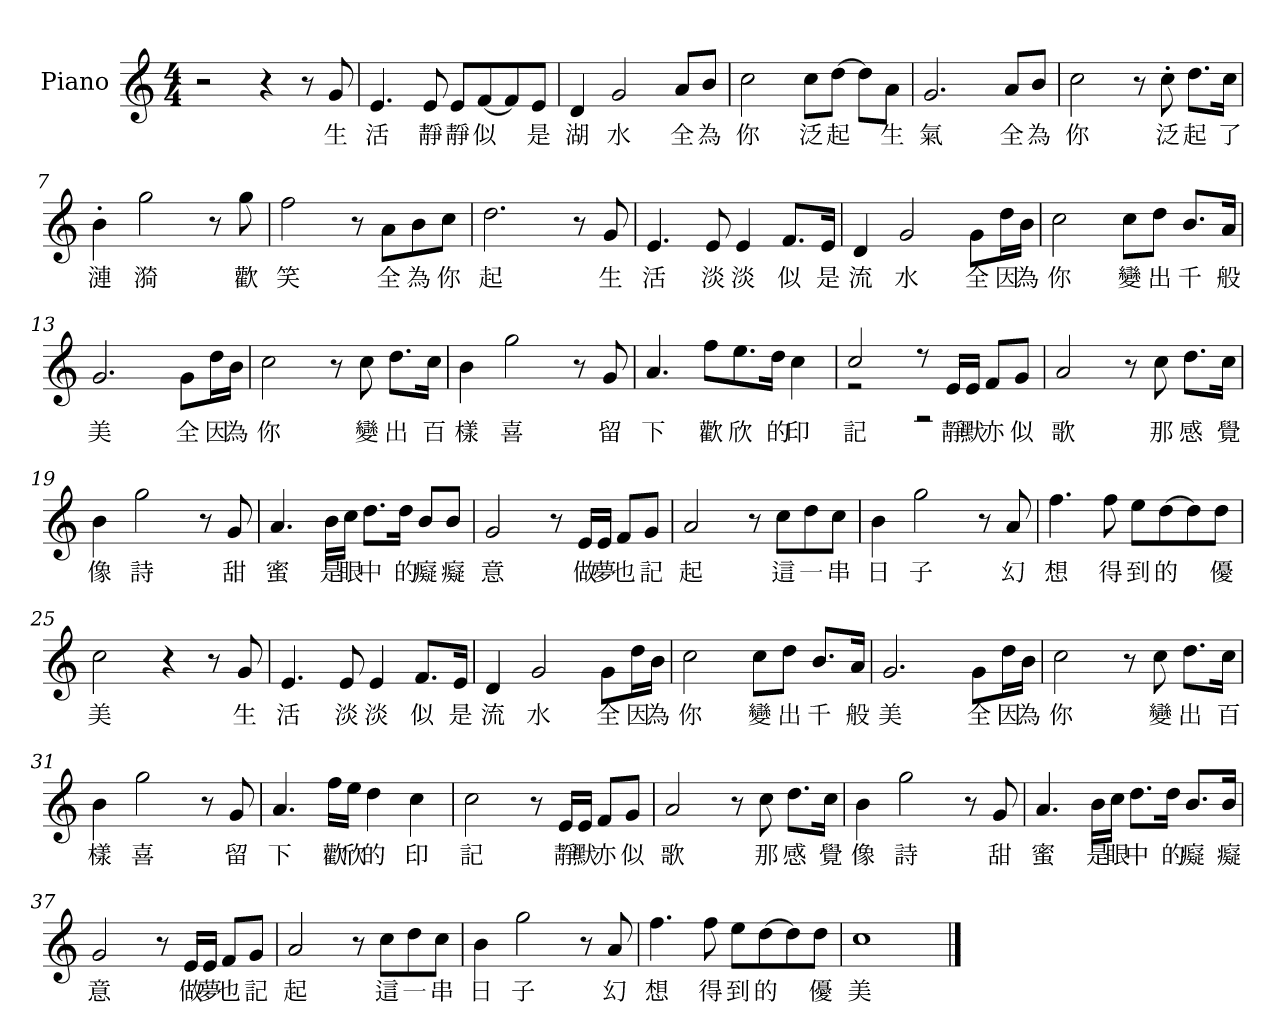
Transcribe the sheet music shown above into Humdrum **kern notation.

**kern	**text
*part1	*part1
*staff1	*staff1
*I"Piano	*
*I'Pno	*
*clefG2	*
*k[]	*
*M4/4	*
=1	=1
2r	.
4r	.
8r	.
!	!LO:LY:b
8g/	生
=2	=2
!	!LO:LY:b
4.e/	活
!	!LO:LY:b
8e/	靜
!	!LO:LY:b
8e/L	靜
!	!LO:LY:b
[8f/	似
8f/]	.
!	!LO:LY:b
8e/J	是
=3	=3
!	!LO:LY:b
4d/	湖
!	!LO:LY:b
2g/	水
!	!LO:LY:b
8a/L	全
!	!LO:LY:b
8b/J	為
=4	=4
!	!LO:LY:b
2cc\	你
!	!LO:LY:b
8cc\L	泛
!	!LO:LY:b
[8dd\J	起
8dd\L]	.
!	!LO:LY:b
8a\J	生
=5	=5
!	!LO:LY:b
2.g/	氣
!	!LO:LY:b
8a/L	全
!	!LO:LY:b
8b/J	為
!!LO:LB:g=z
=6	=6
!	!LO:LY:b
2cc\	你
8r	.
!	!LO:LY:b
8cc'>\	泛
!	!LO:LY:b
8.dd\L	起
!	!LO:LY:b
16cc\Jk	了
=7	=7
!	!LO:LY:b
4b'>\	漣
!	!LO:LY:b
2gg\	漪
8r	.
!	!LO:LY:b
8gg\	歡
=8	=8
!	!LO:LY:b
2ff\	笑
8r	.
!	!LO:LY:b
8a\L	全
!	!LO:LY:b
8b\	為
!	!LO:LY:b
8cc\J	你
=9	=9
!	!LO:LY:b
2.dd\	起
8r	.
!	!LO:LY:b
8g/	生
=10	=10
!	!LO:LY:b
4.e/	活
!	!LO:LY:b
8e/	淡
!	!LO:LY:b
4e/	淡
!	!LO:LY:b
8.f/L	似
!	!LO:LY:b
16e/Jk	是
!!LO:LB:g=z
=11	=11
!	!LO:LY:b
4d/	流
!	!LO:LY:b
2g/	水
!	!LO:LY:b
8g\L	全
!	!LO:LY:b
16dd\L	因
!	!LO:LY:b
16b\JJ	為
=12	=12
!	!LO:LY:b
2cc\	你
!	!LO:LY:b
8cc\L	變
!	!LO:LY:b
8dd\J	出
!	!LO:LY:b
8.b/L	千
!	!LO:LY:b
16a/Jk	般
=13	=13
!	!LO:LY:b
2.g/	美
!	!LO:LY:b
8g\L	全
!	!LO:LY:b
16dd\L	因
!	!LO:LY:b
16b\JJ	為
=14	=14
!	!LO:LY:b
2cc\	你
8r	.
!	!LO:LY:b
8cc\	變
!	!LO:LY:b
8.dd\L	出
!	!LO:LY:b
16cc\Jk	百
=15	=15
!	!LO:LY:b
4b\	樣
!	!LO:LY:b
2gg\	喜
8r	.
!	!LO:LY:b
8g/	留
!!LO:LB:g=z
=16	=16
!	!LO:LY:b
4.a/	下
!	!LO:LY:b
8ff\L	歡
!	!LO:LY:b
8.ee\	欣
!	!LO:LY:b
16dd\Jk	的
!	!LO:LY:b
4cc\	印
=17	=17
!	!LO:LY:b
*^	*
2cc/	2r	記
8r	2r	.
!	!	!LO:LY:b
16e/LL	.	靜
!	!	!LO:LY:b
16e/JJ	.	默
!	!	!LO:LY:b
8f/L	.	亦
!	!	!LO:LY:b
8g/J	.	似
*v	*v	*
=18	=18
!	!LO:LY:b
2a/	歌
8r	.
!	!LO:LY:b
8cc\	那
!	!LO:LY:b
8.dd\L	感
!	!LO:LY:b
16cc\Jk	覺
=19	=19
!	!LO:LY:b
4b\	像
!	!LO:LY:b
2gg\	詩
8r	.
!	!LO:LY:b
8g/	甜
=20	=20
!	!LO:LY:b
4.a/	蜜
!	!LO:LY:b
16b\LL	是
!	!LO:LY:b
16cc\JJ	眼
!	!LO:LY:b
8.dd\L	中
!	!LO:LY:b
16dd\Jk	的
!	!LO:LY:b
8b/L	癡
!	!LO:LY:b
8b/J	癡
!!LO:LB:g=z
=21	=21
!	!LO:LY:b
2g/	意
8r	.
!	!LO:LY:b
16e/LL	做
!	!LO:LY:b
16e/JJ	夢
!	!LO:LY:b
8f/L	也
!	!LO:LY:b
8g/J	記
=22	=22
!	!LO:LY:b
2a/	起
8r	.
!	!LO:LY:b
8cc\L	這
!	!LO:LY:b
8dd\	一
!	!LO:LY:b
8cc\J	串
=23	=23
!	!LO:LY:b
4b\	日
!	!LO:LY:b
2gg\	子
8r	.
!	!LO:LY:b
8a/	幻
=24	=24
!	!LO:LY:b
4.ff\	想
!	!LO:LY:b
8ff\	得
!	!LO:LY:b
8ee\L	到
!	!LO:LY:b
[8dd\	的
8dd\]	.
!	!LO:LY:b
8dd\J	優
=25	=25
!	!LO:LY:b
2cc\	美
4r	.
8r	.
!	!LO:LY:b
8g/	生
!!LO:LB:g=z
=26	=26
!	!LO:LY:b
4.e/	活
!	!LO:LY:b
8e/	淡
!	!LO:LY:b
4e/	淡
!	!LO:LY:b
8.f/L	似
!	!LO:LY:b
16e/Jk	是
=27	=27
!	!LO:LY:b
4d/	流
!	!LO:LY:b
2g/	水
!	!LO:LY:b
8g\L	全
!	!LO:LY:b
16dd\L	因
!	!LO:LY:b
16b\JJ	為
=28	=28
!	!LO:LY:b
2cc\	你
!	!LO:LY:b
8cc\L	變
!	!LO:LY:b
8dd\J	出
!	!LO:LY:b
8.b/L	千
!	!LO:LY:b
16a/Jk	般
=29	=29
!	!LO:LY:b
2.g/	美
!	!LO:LY:b
8g\L	全
!	!LO:LY:b
16dd\L	因
!	!LO:LY:b
16b\JJ	為
=30	=30
!	!LO:LY:b
2cc\	你
8r	.
!	!LO:LY:b
8cc\	變
!	!LO:LY:b
8.dd\L	出
!	!LO:LY:b
16cc\Jk	百
!!LO:LB:g=z
=31	=31
!	!LO:LY:b
4b\	樣
!	!LO:LY:b
2gg\	喜
8r	.
!	!LO:LY:b
8g/	留
=32	=32
!	!LO:LY:b
4.a/	下
!	!LO:LY:b
16ff\LL	歡
!	!LO:LY:b
16ee\JJ	欣
!	!LO:LY:b
4dd\	的
!	!LO:LY:b
4cc\	印
=33	=33
!	!LO:LY:b
2cc\	記
8r	.
!	!LO:LY:b
16e/LL	靜
!	!LO:LY:b
16e/JJ	默
!	!LO:LY:b
8f/L	亦
!	!LO:LY:b
8g/J	似
=34	=34
!	!LO:LY:b
2a/	歌
8r	.
!	!LO:LY:b
8cc\	那
!	!LO:LY:b
8.dd\L	感
!	!LO:LY:b
16cc\Jk	覺
=35	=35
!	!LO:LY:b
4b\	像
!	!LO:LY:b
2gg\	詩
8r	.
!	!LO:LY:b
8g/	甜
!!LO:LB:g=z
=36	=36
!	!LO:LY:b
4.a/	蜜
!	!LO:LY:b
16b\LL	是
!	!LO:LY:b
16cc\JJ	眼
!	!LO:LY:b
8.dd\L	中
!	!LO:LY:b
16dd\Jk	的
!	!LO:LY:b
8.b/L	癡
!	!LO:LY:b
16b/Jk	癡
=37	=37
!	!LO:LY:b
2g/	意
8r	.
!	!LO:LY:b
16e/LL	做
!	!LO:LY:b
16e/JJ	夢
!	!LO:LY:b
8f/L	也
!	!LO:LY:b
8g/J	記
=38	=38
!	!LO:LY:b
2a/	起
8r	.
!	!LO:LY:b
8cc\L	這
!	!LO:LY:b
8dd\	一
!	!LO:LY:b
8cc\J	串
=39	=39
!	!LO:LY:b
4b\	日
!	!LO:LY:b
2gg\	子
8r	.
!	!LO:LY:b
8a/	幻
=40	=40
!	!LO:LY:b
4.ff\	想
!	!LO:LY:b
8ff\	得
!	!LO:LY:b
8ee\L	到
!	!LO:LY:b
[8dd\	的
8dd\]	.
!	!LO:LY:b
8dd\J	優
!!LO:LB:g=z
=41	=41
!	!LO:LY:b
1cc	美
==	==
*-	*-
